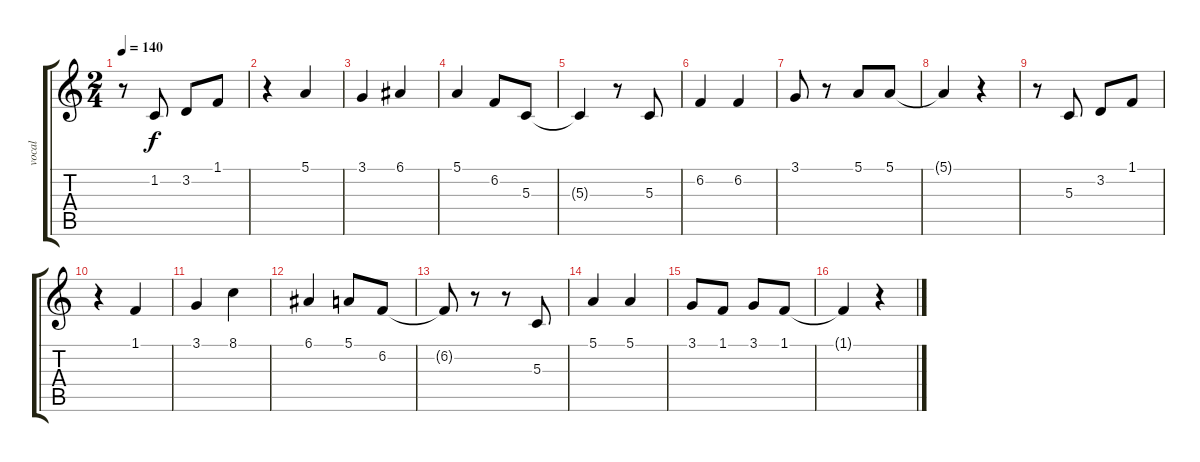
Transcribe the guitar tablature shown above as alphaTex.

\track ("vocal" "vocal") {instrument violin}
\staff {score tabs}
\tuning (E4 B3 G3 D3 A2 E2) {hide}
\ts (2 4)
\tempo 140
\clef g2
\ks c
r.8{dy f} 1.2.8 3.2.8 1.1.8 |
r.4 5.1.4 |
3.1.4 6.1.4 |
5.1.4 6.2.8 5.3.8 |
5.3{t}.4 r.8 5.3.8 |
6.2.4 6.2.4 |
3.1.8 r.8 5.1.8 5.1.8 |
5.1{t}.4 r.4 |
r.8 5.3.8 3.2.8 1.1.8 |
r.4 1.1.4 |
3.1.4 8.1.4 |
6.1.4 5.1.8 6.2.8 |
6.2{t}.8 r.8 r.8 5.3.8 |
5.1.4 5.1.4 |
3.1.8 1.1.8 3.1.8 1.1.8 |
1.1{t}.4 r.4
